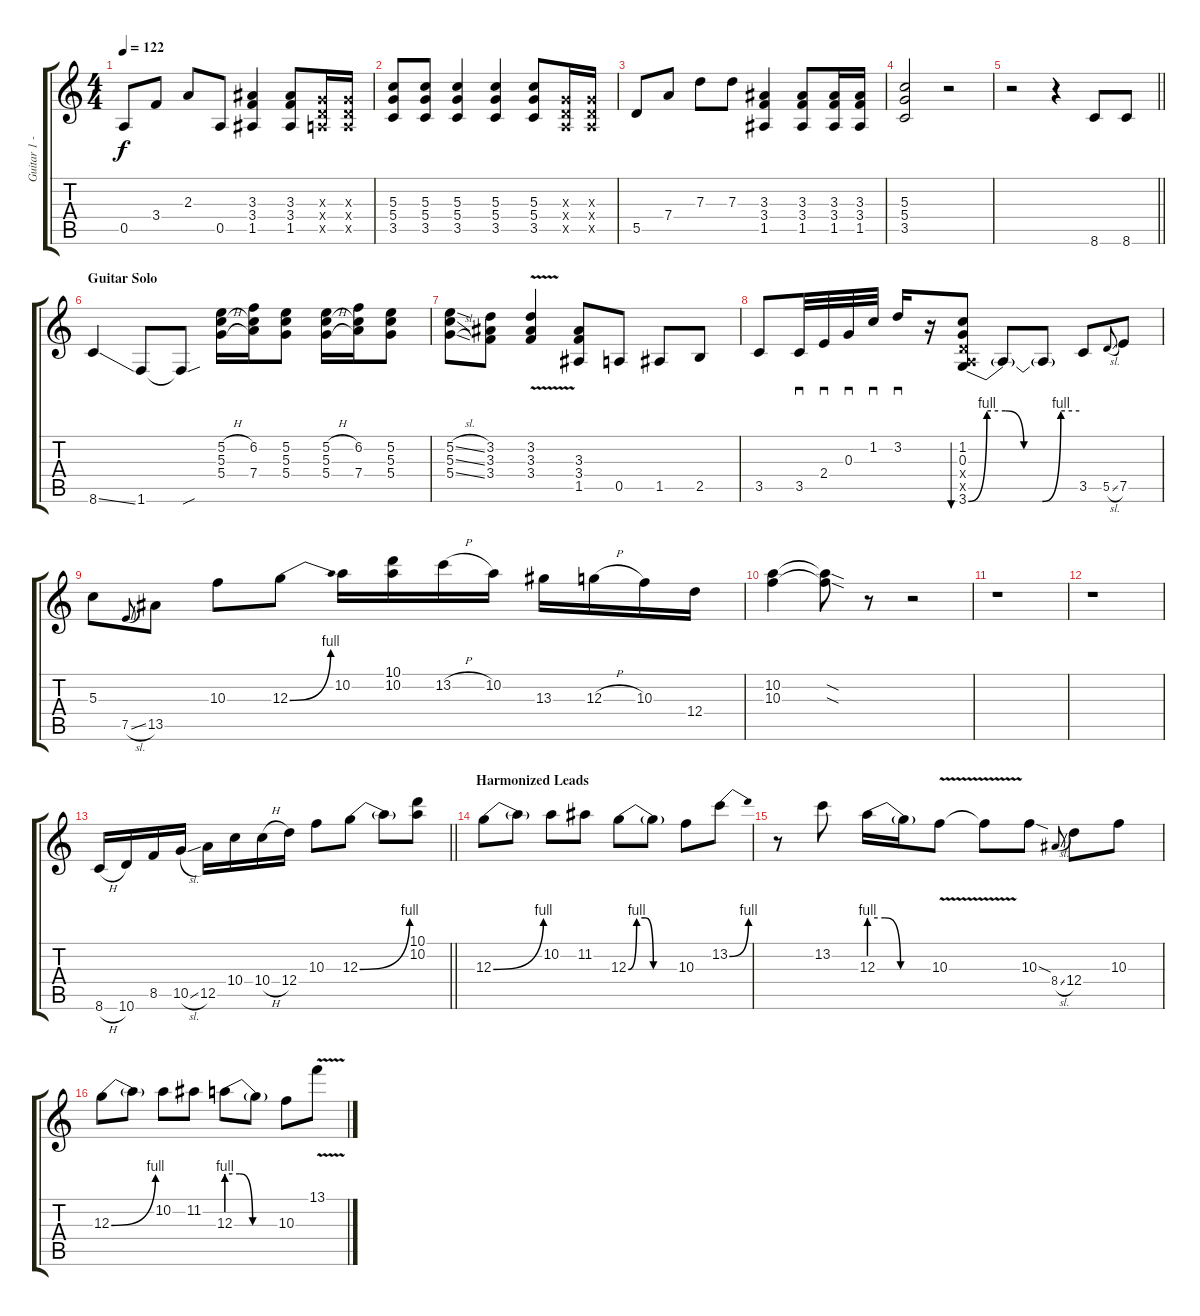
\track ("Guitar 1 - Brad Paisley" "Guitar 1 -") {instrument distortionguitar}
\staff {score tabs}
\tuning (E4 B3 G3 D3 A2 E2) {hide}
\ts (4 4)
\tempo 122
\clef g2
\ks c
0.5.8{dy f} 3.4.8 2.3.8 0.5.8 (3.3 3.4 1.5).4 (3.3 3.4 1.5).8 (0.3{x} 0.4{x} 0.5{x}).16 (0.3{x} 0.4{x} 0.5{x}).16 |
(5.3 5.4 3.5).8 (5.3 5.4 3.5).8 (5.3 5.4 3.5).4 (5.3 5.4 3.5).4 (5.3 5.4 3.5).8 (0.3{x} 0.4{x} 0.5{x}).16 (0.3{x} 0.4{x} 0.5{x}).16 |
5.5.8 7.4.8 7.3.8 7.3.8 (3.3 3.4 1.5).4 (3.3 3.4 1.5).8 (3.3 3.4 1.5).16 (3.3 3.4 1.5).16 |
(5.3 5.4 3.5).2 r.2 |
\barLineRight lightlight
r.2 r.4 8.6.8 8.6.8 |
\section ("" "Guitar Solo")
8.6{ss}.4 1.6.8 1.6{sou t}.8 (5.2{h} 5.3 5.4{h}).16 (6.2 5.3{t} 7.4).16 (5.2 5.3 5.4).8 (5.2{h} 5.3 5.4{h}).16 (6.2 5.3{t} 7.4).16 (5.2 5.3 5.4).8 |
(5.2{sl} 5.3{sl} 5.4{sl}).8 (3.2 3.3 3.4).8 (3.2{v} 3.3{v} 3.4{v}).4 (3.3 3.4 1.5).8 0.5.8 1.5.8 2.5.8 |
3.5.8 3.5.32{sd} 2.4.32{sd} 0.3.32{sd} 1.2.32{sd} 3.2.16{sd} r.16 (1.2 0.3 0.4{x} 0.5{x} 3.6{be (custom 0 0 10 4 20 4 30 0 40 0 50 4 60 4)}).8{bu 60} 3.6{t}.8 3.6{t}.8 3.5.8 5.5{sl}.8{gr onbeat} 7.5.8 |
5.3.8 7.5{sl}.8{gr onbeat} 13.5.8 10.3.8 12.3{be (bend 0 0 60 4)}.8 10.2.16 (10.1 10.2).16 13.2{h}.16 10.2.16 13.3.16 12.3{h}.16 10.3.16 12.4.16 |
(10.2 10.3).4 (10.2{sod t} 10.3{sod t}).8 r.8 r.2 |
r.1 |
r.1 |
\barLineRight lightlight
8.6{h}.16 10.6.16 8.5.16 10.5{sl}.16 12.5.16 10.4.16 10.4{h}.16 12.4.16 10.3.8 12.3{be (bend 0 0 60 4)}.8 12.3{t}.8 (10.1 10.2).8 |
\section ("" "Harmonized Leads")
12.3{be (bend 0 0 60 4)}.8 12.3{t}.8 10.2.8 11.2.8 12.3{be (custom 0 0 10 4 20 4 30 0 60 0)}.8 12.3{t}.8 10.3.8 13.2{be (bend 0 0 60 4)}.8 |
r.8 13.2.8 12.3{be (custom 0 4 15 4 30 0 60 0)}.16 12.3{t}.16 10.3{v}.8 10.3{t}.8 10.3{sod}.8 8.4{sl}.8{gr onbeat} 12.4.8 10.3.8 |
12.3{be (bend 0 0 60 4)}.8 12.3{t}.8 10.2.8 11.2.8 12.3{be (custom 0 4 15 4 30 0 60 0)}.8 12.3{t}.8 10.3.8 13.1{v}.8
